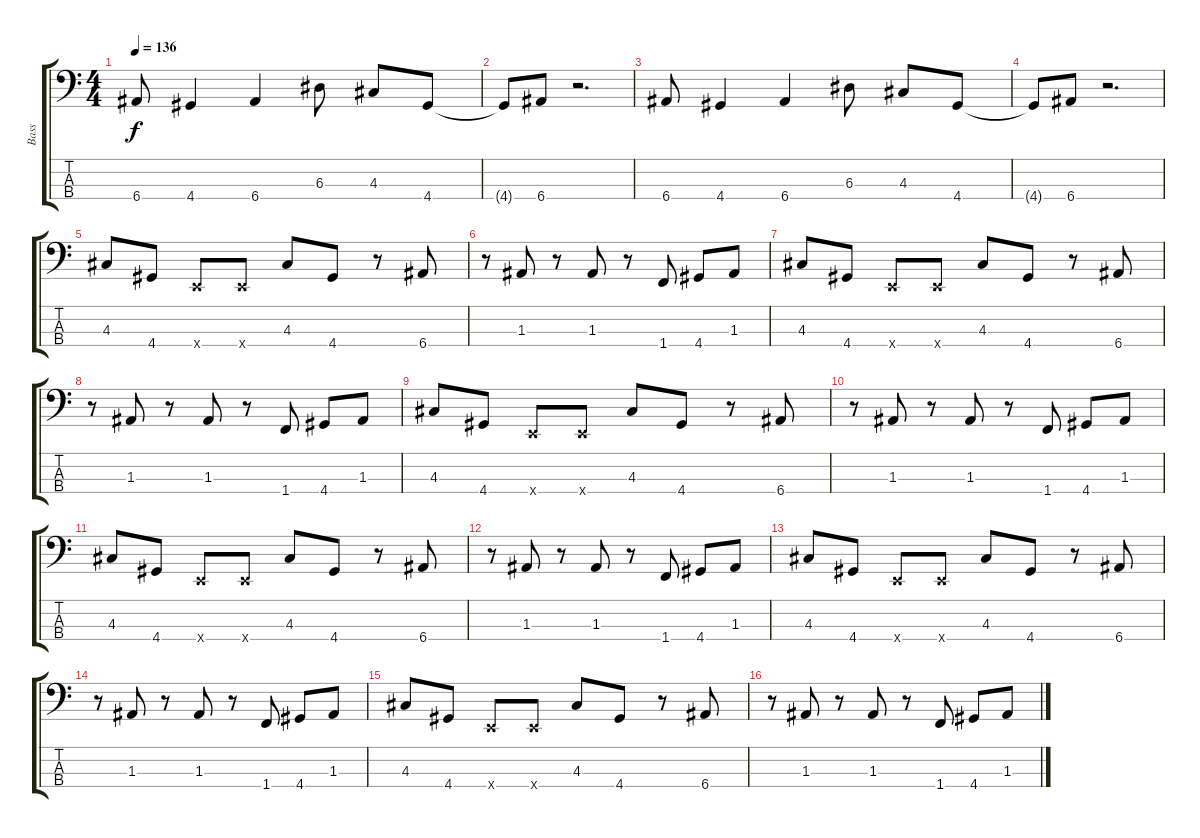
\track ("Bass" "Bass") {instrument electricbassfinger}
\staff {score tabs}
\tuning (G2 D2 A1 E1) {hide}
\ts (4 4)
\tempo 136
\clef f4
\ks c
6.4.8{dy f} 4.4.4 6.4.4 6.3.8 4.3.8 4.4.8 |
4.4{t}.8 6.4.8 r.2{d} |
6.4.8 4.4.4 6.4.4 6.3.8 4.3.8 4.4.8 |
4.4{t}.8 6.4.8 r.2{d} |
4.3.8 4.4.8 0.4{x}.8 0.4{x}.8 4.3.8 4.4.8 r.8 6.4.8 |
r.8 1.3.8 r.8 1.3.8 r.8 1.4.8 4.4.8 1.3.8 |
4.3.8 4.4.8 0.4{x}.8 0.4{x}.8 4.3.8 4.4.8 r.8 6.4.8 |
r.8 1.3.8 r.8 1.3.8 r.8 1.4.8 4.4.8 1.3.8 |
4.3.8 4.4.8 0.4{x}.8 0.4{x}.8 4.3.8 4.4.8 r.8 6.4.8 |
r.8 1.3.8 r.8 1.3.8 r.8 1.4.8 4.4.8 1.3.8 |
4.3.8 4.4.8 0.4{x}.8 0.4{x}.8 4.3.8 4.4.8 r.8 6.4.8 |
r.8 1.3.8 r.8 1.3.8 r.8 1.4.8 4.4.8 1.3.8 |
4.3.8 4.4.8 0.4{x}.8 0.4{x}.8 4.3.8 4.4.8 r.8 6.4.8 |
r.8 1.3.8 r.8 1.3.8 r.8 1.4.8 4.4.8 1.3.8 |
4.3.8 4.4.8 0.4{x}.8 0.4{x}.8 4.3.8 4.4.8 r.8 6.4.8 |
r.8 1.3.8 r.8 1.3.8 r.8 1.4.8 4.4.8 1.3.8
